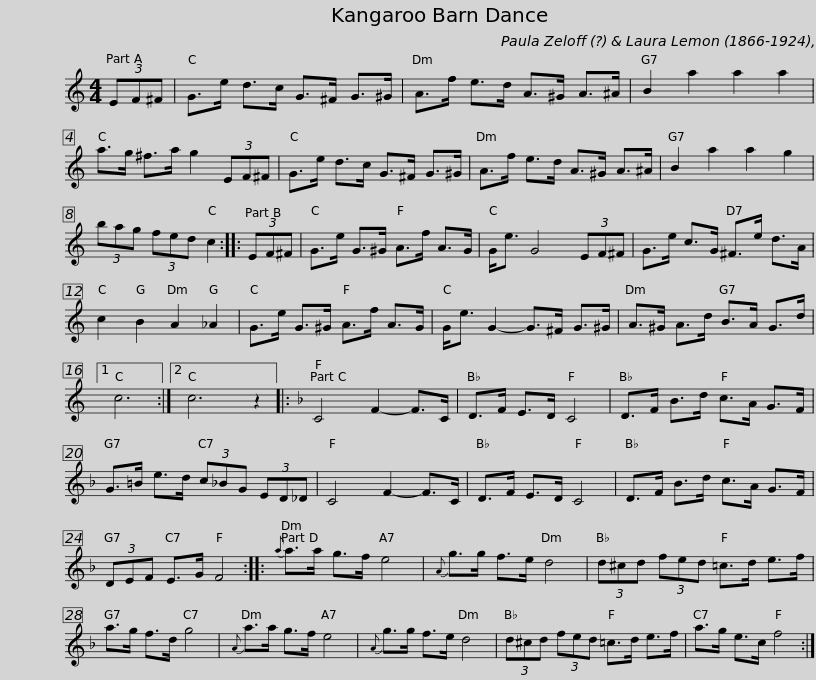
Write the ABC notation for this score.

X:1
L:1/8
M:4/4
I:linebreak $
K:C
V:1 treble
V:1
 (3EF^F | G>e d>c G>^F G>^G | A>f e>d A>^G A>^A | B2 a2 a2 a2 | a>g ^f>a g2 (3EF^F |$ %5
 G>e d>c G>^F G>^G | A>f e>d A>^G A>^A | B2 a2 a2 g2 | (3bag (3fed c2 :: (3EF^F |$ %10
 G>e G>^G A>f A>G | G<e G4 (3EF^F | G>e c>G ^F>e d>A | c2 B2 A2 _A2 | G>e G>^G A>f A>G |$ %15
 G<e G2- G>^F G>^G | A>^G A>d B>A G>d |1 c6 :|2 c6 z2 |:[K:F] C4 F2- F>C | %20
 D>F E>D C4 |$ D>F B>d c>A G>F | G>=B e>d (3c_BG (3ED_D | C4 F2- F>C | D>F E>D C4 | %25
 D>F B>d c>A G>F |$ (3DEF E>G F4 ::{a} a>a g>f e4 |{A} g>g f>e d4 | (3d^cd (3fed =c>d e>f | %30
 a>g f>d g4 |${A} a>a g>f e4 |{A} g>g f>e d4 | (3d^cd (3fed =c>d e>f | a>g e>c f4 :| %35
